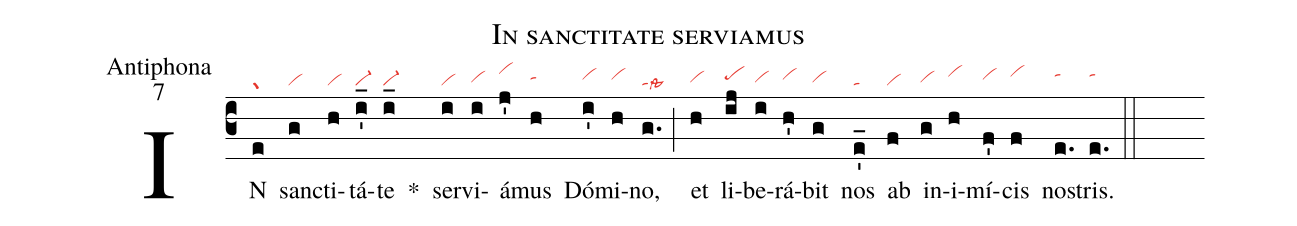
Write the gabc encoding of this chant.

name:In sanctitate serviamus;
office-part:Antiphona;
mode:7;
nabc-lines:1;
%%
(c3)
IN(e|gr) sanc(g|vi)ti(h|vi)tá(i'_|vi-)te(i_|vi-) *()
ser(i|vi)vi(i|vihg)á(j'|vihj)mus(h|tahh) Dó(i'|vihh)mi(h|vihh)no,(g.|talssta6) (;)
et(h|vihg) li(ij|pehh)be(i|vihg)rá(h'|vihh)bit(g|vihg) nos(e_'|ta) ab(f|vi) in(g|vihg)i(h|vihi)mí(f'|vihh)cis(f|vihi) no(e.|tahi)stris.(e.|tahi) (::)
